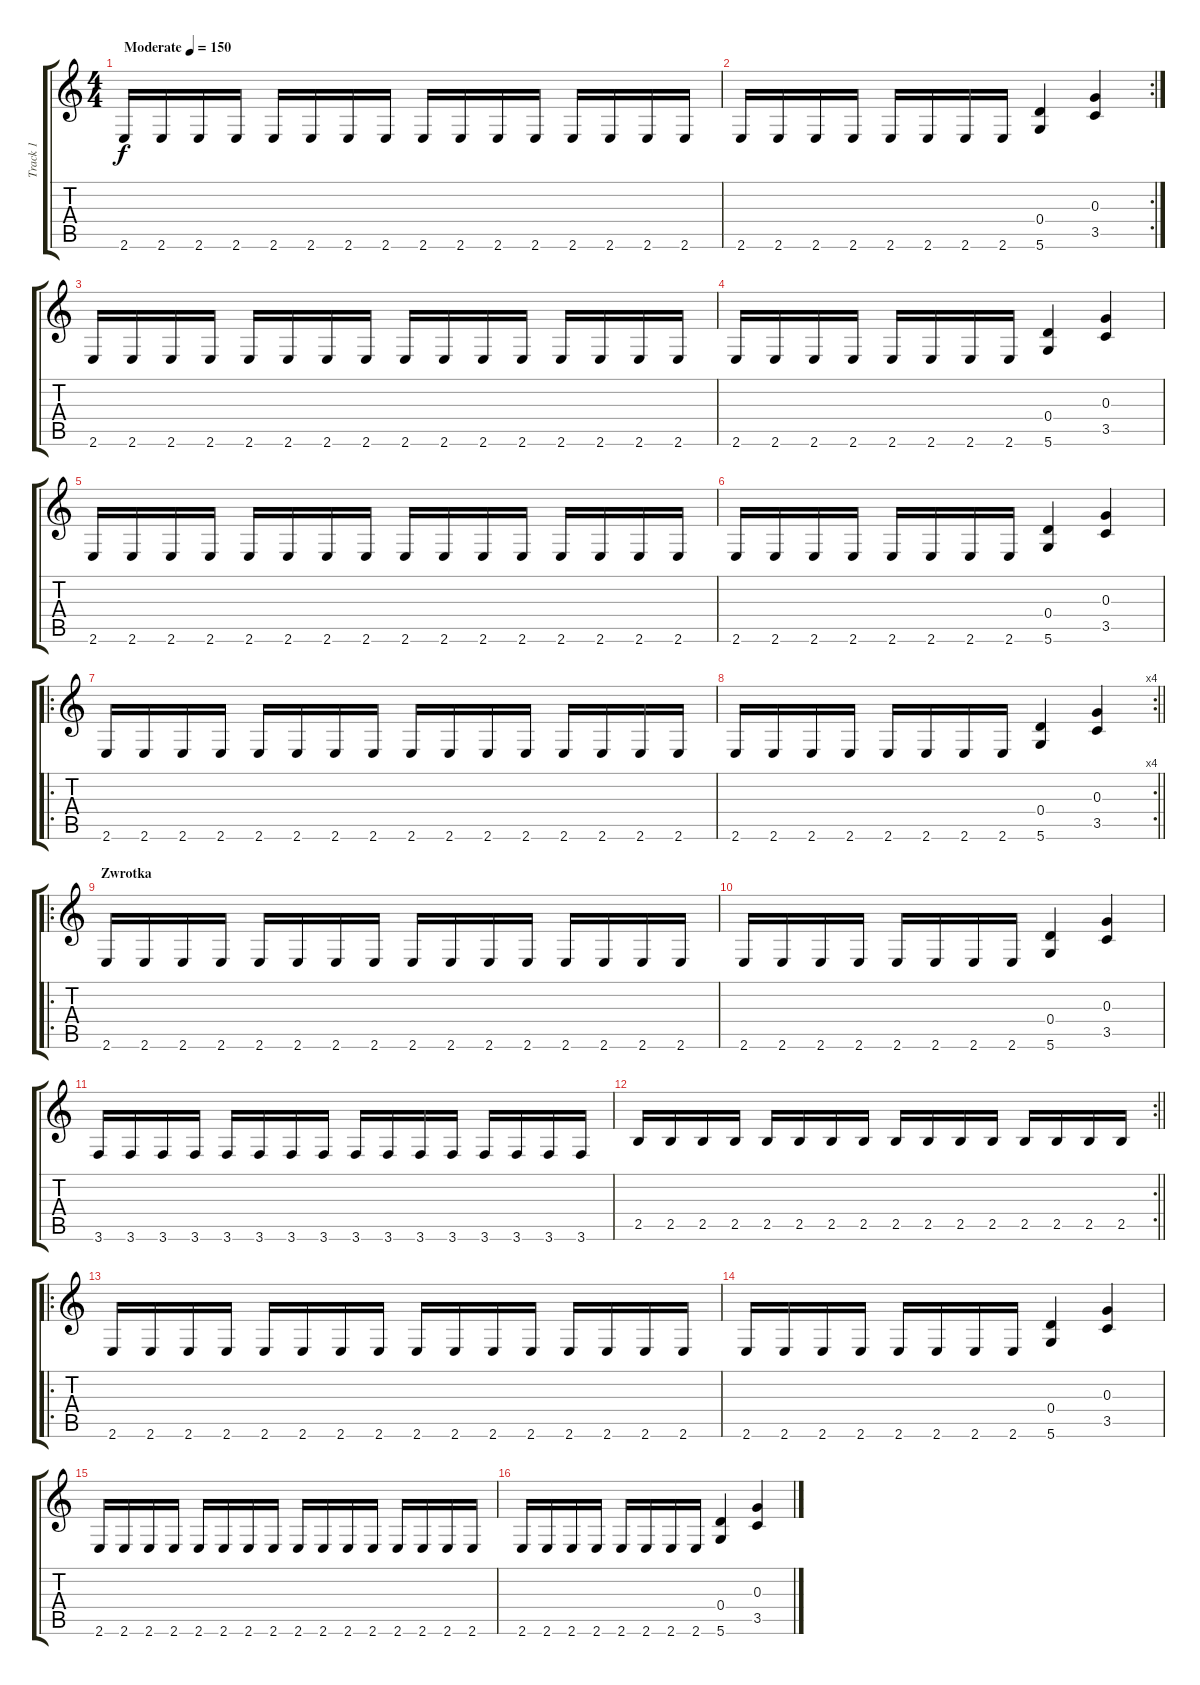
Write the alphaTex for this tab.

\track ("Track 1" "Track 1") {instrument distortionguitar}
\staff {score tabs}
\tuning (E4 B3 G3 D3 A2 D2) {hide}
\ts (4 4)
\tempo (150 "Moderate")
\clef g2
\ks c
2.6.16{dy f instrument distortionguitar} 2.6.16 2.6.16 2.6.16 2.6.16 2.6.16 2.6.16 2.6.16 2.6.16 2.6.16 2.6.16 2.6.16 2.6.16 2.6.16 2.6.16 2.6.16 |
\rc 2
2.6.16 2.6.16 2.6.16 2.6.16 2.6.16 2.6.16 2.6.16 2.6.16 (0.4 5.6).4 (0.3 3.5).4 |
2.6.16 2.6.16 2.6.16 2.6.16 2.6.16 2.6.16 2.6.16 2.6.16 2.6.16 2.6.16 2.6.16 2.6.16 2.6.16 2.6.16 2.6.16 2.6.16 |
2.6.16 2.6.16 2.6.16 2.6.16 2.6.16 2.6.16 2.6.16 2.6.16 (0.4 5.6).4 (0.3 3.5).4 |
2.6.16 2.6.16 2.6.16 2.6.16 2.6.16 2.6.16 2.6.16 2.6.16 2.6.16 2.6.16 2.6.16 2.6.16 2.6.16 2.6.16 2.6.16 2.6.16 |
2.6.16 2.6.16 2.6.16 2.6.16 2.6.16 2.6.16 2.6.16 2.6.16 (0.4 5.6).4 (0.3 3.5).4 |
\ro
2.6.16 2.6.16 2.6.16 2.6.16 2.6.16 2.6.16 2.6.16 2.6.16 2.6.16 2.6.16 2.6.16 2.6.16 2.6.16 2.6.16 2.6.16 2.6.16 |
\rc 4
\barLineRight lightlight
2.6.16 2.6.16 2.6.16 2.6.16 2.6.16 2.6.16 2.6.16 2.6.16 (0.4 5.6).4 (0.3 3.5).4 |
\ro
\section ("" "Zwrotka")
2.6.16 2.6.16 2.6.16 2.6.16 2.6.16 2.6.16 2.6.16 2.6.16 2.6.16 2.6.16 2.6.16 2.6.16 2.6.16 2.6.16 2.6.16 2.6.16 |
2.6.16 2.6.16 2.6.16 2.6.16 2.6.16 2.6.16 2.6.16 2.6.16 (0.4 5.6).4 (0.3 3.5).4 |
3.6.16 3.6.16 3.6.16 3.6.16 3.6.16 3.6.16 3.6.16 3.6.16 3.6.16 3.6.16 3.6.16 3.6.16 3.6.16 3.6.16 3.6.16 3.6.16 |
\rc 2
\barLineRight lightlight
2.5.16 2.5.16 2.5.16 2.5.16 2.5.16 2.5.16 2.5.16 2.5.16 2.5.16 2.5.16 2.5.16 2.5.16 2.5.16 2.5.16 2.5.16 2.5.16 |
\ro
2.6.16 2.6.16 2.6.16 2.6.16 2.6.16 2.6.16 2.6.16 2.6.16 2.6.16 2.6.16 2.6.16 2.6.16 2.6.16 2.6.16 2.6.16 2.6.16 |
2.6.16 2.6.16 2.6.16 2.6.16 2.6.16 2.6.16 2.6.16 2.6.16 (0.4 5.6).4 (0.3 3.5).4 |
2.6.16 2.6.16 2.6.16 2.6.16 2.6.16 2.6.16 2.6.16 2.6.16 2.6.16 2.6.16 2.6.16 2.6.16 2.6.16 2.6.16 2.6.16 2.6.16 |
2.6.16 2.6.16 2.6.16 2.6.16 2.6.16 2.6.16 2.6.16 2.6.16 (0.4 5.6).4 (0.3 3.5).4
